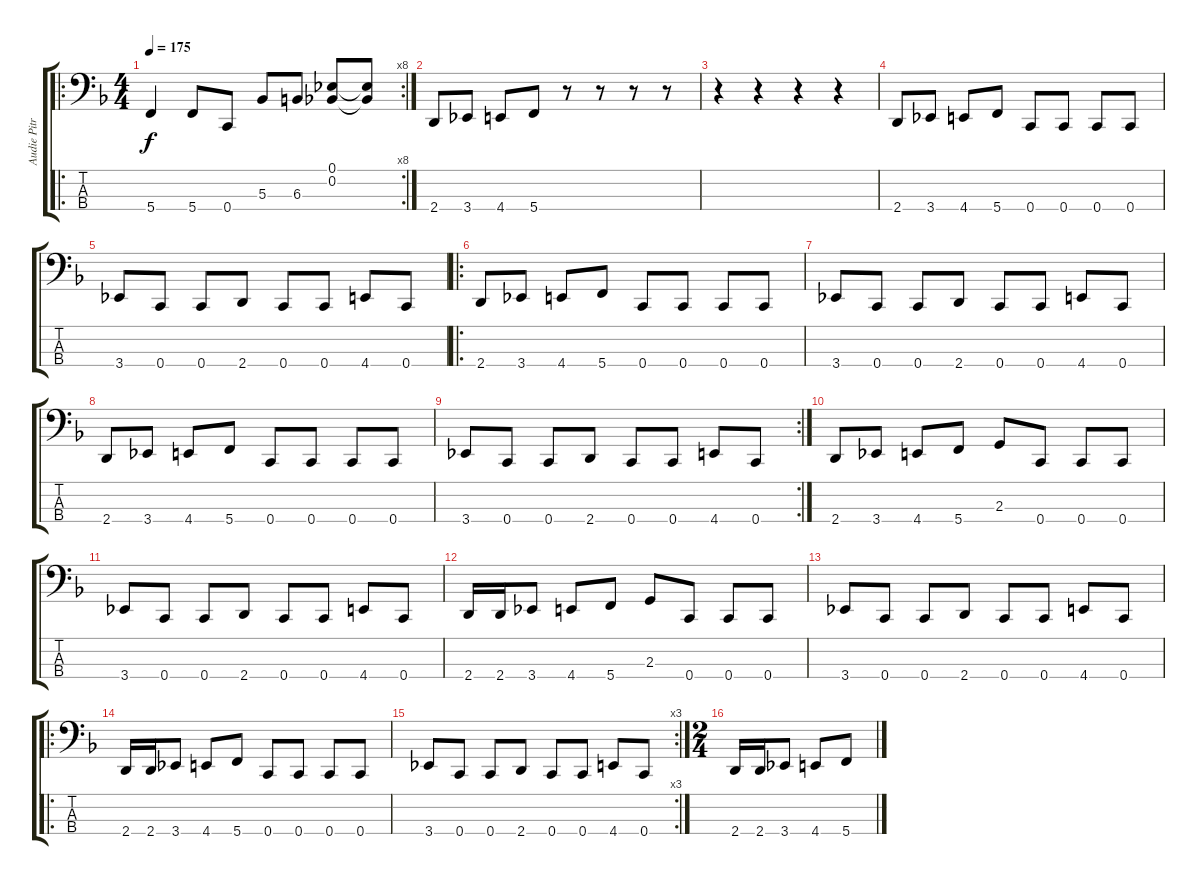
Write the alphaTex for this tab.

\track ("Audie Pitre" "Audie Pitr") {instrument electricbassfinger}
\staff {score tabs}
\tuning (Eb2 Bb1 F1 C1) {hide}
\ro
\rc 8
\ts (4 4)
\tempo 175
\clef f4
\ks f
5.4.4{dy f} 5.4.8 0.4.8 5.3.8 6.3.8 (0.1 0.2).8 (0.1{t} 0.2{t}).8 |
2.4.8 3.4.8 4.4.8 5.4.8 r.8 r.8 r.8 r.8 |
r.4 r.4 r.4 r.4 |
2.4.8 3.4.8 4.4.8 5.4.8 0.4.8 0.4.8 0.4.8 0.4.8 |
3.4.8 0.4.8 0.4.8 2.4.8 0.4.8 0.4.8 4.4.8 0.4.8 |
\ro
2.4.8 3.4.8 4.4.8 5.4.8 0.4.8 0.4.8 0.4.8 0.4.8 |
3.4.8 0.4.8 0.4.8 2.4.8 0.4.8 0.4.8 4.4.8 0.4.8 |
2.4.8 3.4.8 4.4.8 5.4.8 0.4.8 0.4.8 0.4.8 0.4.8 |
\rc 2
3.4.8 0.4.8 0.4.8 2.4.8 0.4.8 0.4.8 4.4.8 0.4.8 |
2.4.8 3.4.8 4.4.8 5.4.8 2.3.8 0.4.8 0.4.8 0.4.8 |
3.4.8 0.4.8 0.4.8 2.4.8 0.4.8 0.4.8 4.4.8 0.4.8 |
2.4.16 2.4.16 3.4.8 4.4.8 5.4.8 2.3.8 0.4.8 0.4.8 0.4.8 |
3.4.8 0.4.8 0.4.8 2.4.8 0.4.8 0.4.8 4.4.8 0.4.8 |
\ro
2.4.16 2.4.16 3.4.8 4.4.8 5.4.8 0.4.8 0.4.8 0.4.8 0.4.8 |
\rc 3
3.4.8 0.4.8 0.4.8 2.4.8 0.4.8 0.4.8 4.4.8 0.4.8 |
\ts (2 4)
2.4.16 2.4.16 3.4.8 4.4.8 5.4.8
